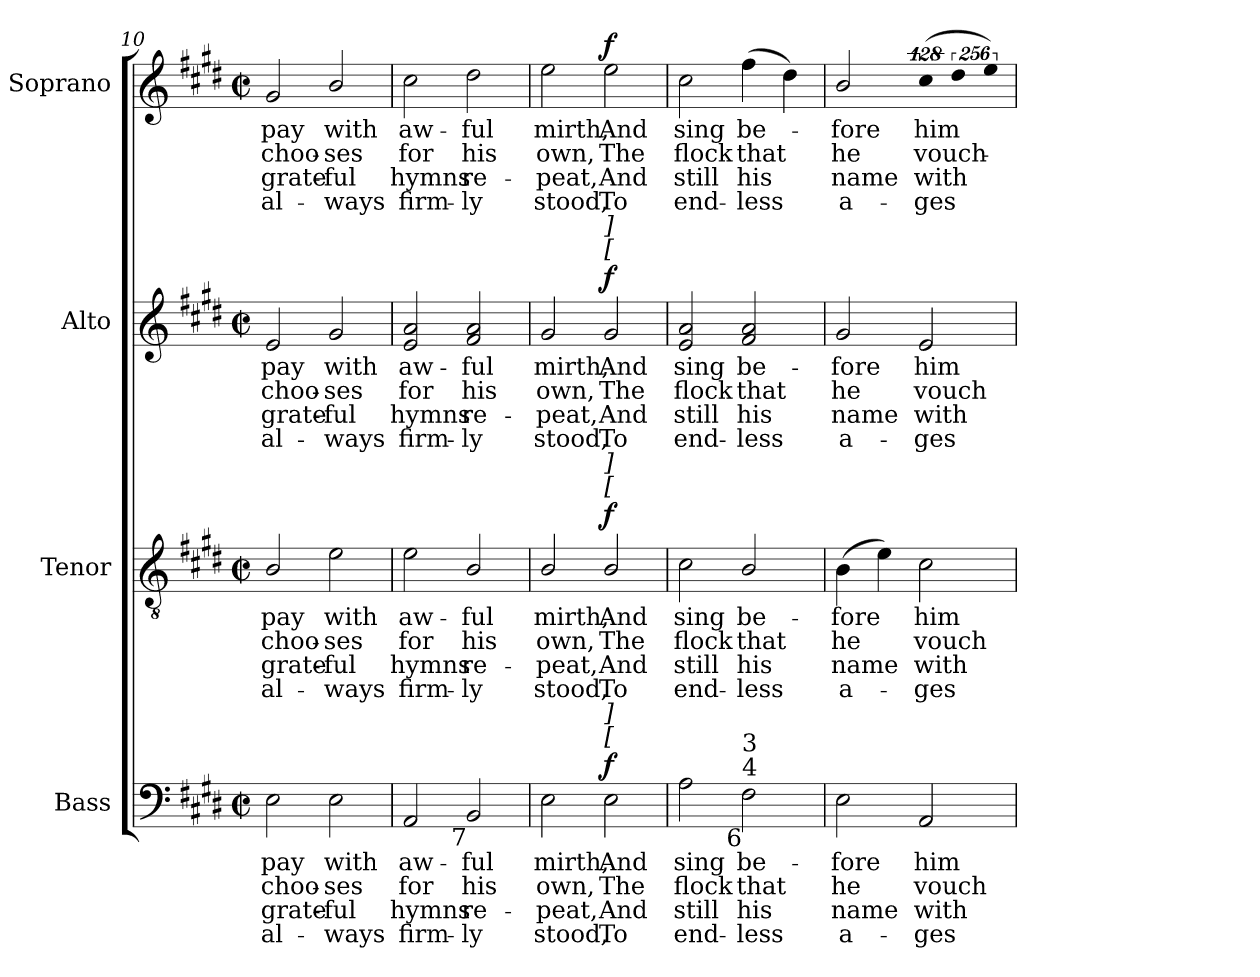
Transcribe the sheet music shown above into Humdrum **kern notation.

**kern	**text	**text	**text	**text	**dynam	**kern	**text	**text	**text	**text	**dynam	**kern	**text	**text	**text	**text	**dynam	**kern	**text	**text	**text	**text	**dynam
*part4	*part4	*part4	*part4	*part4	*part4	*part3	*part3	*part3	*part3	*part3	*part3	*part2	*part2	*part2	*part2	*part2	*part2	*part1	*part1	*part1	*part1	*part1	*part1
*staff4	*staff4	*staff4	*staff4	*staff4	*staff4	*staff3	*staff3	*staff3	*staff3	*staff3	*staff3	*staff2	*staff2	*staff2	*staff2	*staff2	*staff2	*staff1	*staff1	*staff1	*staff1	*staff1	*staff1
*I"Bass	*	*	*	*	*	*I"Tenor	*	*	*	*	*	*I"Alto	*	*	*	*	*	*I"Soprano	*	*	*	*	*
*I'B.	*	*	*	*	*	*I'T.	*	*	*	*	*	*I'A.	*	*	*	*	*	*I'S.	*	*	*	*	*
*clefF4	*	*	*	*	*	*clefGv2	*	*	*	*	*	*clefG2	*	*	*	*	*	*clefG2	*	*	*	*	*
*	*	*	*	*	*	*ITrd7c12	*	*	*	*	*	*	*	*	*	*	*	*	*	*	*	*	*
*k[f#c#g#d#]	*	*	*	*	*	*k[f#c#g#d#]	*	*	*	*	*	*k[f#c#g#d#]	*	*	*	*	*	*k[f#c#g#d#]	*	*	*	*	*
*E:	*	*	*	*	*	*E:	*	*	*	*	*	*E:	*	*	*	*	*	*E:	*	*	*	*	*
*M2/2	*	*	*	*	*	*M2/2	*	*	*	*	*	*M2/2	*	*	*	*	*	*M2/2	*	*	*	*	*
*met(c|)	*	*	*	*	*	*met(c|)	*	*	*	*	*	*met(c|)	*	*	*	*	*	*met(c|)	*	*	*	*	*
=10	=10	=10	=10	=10	=10	=10	=10	=10	=10	=10	=10	=10	=10	=10	=10	=10	=10	=10	=10	=10	=10	=10	=10
!	!LO:LY:b:color=#000000	!LO:LY:b:color=#000000	!LO:LY:b:color=#000000	!LO:LY:b:color=#000000	!	!	!	!	!	!	!	!	!	!	!	!	!	!	!	!	!	!	!
!	!	!	!	!	!	!	!LO:LY:b:color=#000000	!LO:LY:b:color=#000000	!LO:LY:b:color=#000000	!LO:LY:b:color=#000000	!	!	!	!	!	!	!	!	!	!	!	!	!
!	!	!	!	!	!	!	!	!	!	!	!	!	!LO:LY:b:color=#000000	!LO:LY:b:color=#000000	!LO:LY:b:color=#000000	!LO:LY:b:color=#000000	!	!	!	!	!	!	!
!	!	!	!	!	!	!	!	!	!	!	!	!	!	!	!	!	!	!	!LO:LY:b:color=#000000	!LO:LY:b:color=#000000	!LO:LY:b:color=#000000	!LO:LY:b:color=#000000	!
2Ei\	pay	choo-	grate-	-al-	.	2BBi/	pay	choo-	grate-	-al-	.	2ei/	pay	choo-	grate-	-al-	.	2g#i/	pay	choo-	grate-	-al-	.
!	!LO:LY:b:color=#000000	!LO:LY:b:color=#000000	!LO:LY:b:color=#000000	!LO:LY:b:color=#000000	!	!	!	!	!	!	!	!	!	!	!	!	!	!	!	!	!	!	!
!	!	!	!	!	!	!	!LO:LY:b:color=#000000	!LO:LY:b:color=#000000	!LO:LY:b:color=#000000	!LO:LY:b:color=#000000	!	!	!	!	!	!	!	!	!	!	!	!	!
!	!	!	!	!	!	!	!	!	!	!	!	!	!LO:LY:b:color=#000000	!LO:LY:b:color=#000000	!LO:LY:b:color=#000000	!LO:LY:b:color=#000000	!	!	!	!	!	!	!
!	!	!	!	!	!	!	!	!	!	!	!	!	!	!	!	!	!	!	!LO:LY:b:color=#000000	!LO:LY:b:color=#000000	!LO:LY:b:color=#000000	!LO:LY:b:color=#000000	!
2Ei\	with	-ses	-ful	ways	.	2Ei\	with	-ses	-ful	ways	.	2g#i/	with	-ses	-ful	ways	.	2bi/	with	-ses	-ful	ways	.
=11	=11	=11	=11	=11	=11	=11	=11	=11	=11	=11	=11	=11	=11	=11	=11	=11	=11	=11	=11	=11	=11	=11	=11
!	!LO:LY:b:color=#000000	!LO:LY:b:color=#000000	!LO:LY:b:color=#000000	!LO:LY:b:color=#000000	!	!	!	!	!	!	!	!	!	!	!	!	!	!	!	!	!	!	!
!	!	!	!	!	!	!	!LO:LY:b:color=#000000	!LO:LY:b:color=#000000	!LO:LY:b:color=#000000	!LO:LY:b:color=#000000	!	!	!	!	!	!	!	!	!	!	!	!	!
!	!	!	!	!	!	!	!	!	!	!	!	!	!LO:LY:b:color=#000000	!LO:LY:b:color=#000000	!LO:LY:b:color=#000000	!LO:LY:b:color=#000000	!	!	!	!	!	!	!
!	!	!	!	!	!	!	!	!	!	!	!	!	!	!	!	!	!	!	!LO:LY:b:color=#000000	!LO:LY:b:color=#000000	!LO:LY:b:color=#000000	!LO:LY:b:color=#000000	!
2AAi/	aw-	for	hymns	firm-	.	2Ei\	aw-	for	hymns	firm-	.	2ei/ 2ai	aw-	for	hymns	firm-	.	2cc#i\	aw-	for	hymns	firm-	.
!	!LO:LY:b:color=#000000	!LO:LY:b:color=#000000	!LO:LY:b:color=#000000	!LO:LY:b:color=#000000	!	!	!	!	!	!	!	!	!	!	!	!	!	!	!	!	!	!	!
!	!	!	!	!	!	!	!LO:LY:b:color=#000000	!LO:LY:b:color=#000000	!LO:LY:b:color=#000000	!LO:LY:b:color=#000000	!	!	!	!	!	!	!	!	!	!	!	!	!
!	!	!	!	!	!	!	!	!	!	!	!	!	!LO:LY:b:color=#000000	!LO:LY:b:color=#000000	!LO:LY:b:color=#000000	!LO:LY:b:color=#000000	!	!	!	!	!	!	!
!LO:TX:b:rj:t=7	!	!	!	!	!	!	!	!	!	!	!	!	!	!	!	!	!	!	!	!	!	!	!
!	!	!	!	!	!	!	!	!	!	!	!	!	!	!	!	!	!	!	!LO:LY:b:color=#000000	!LO:LY:b:color=#000000	!LO:LY:b:color=#000000	!LO:LY:b:color=#000000	!
2BBi/	-ful	his	-re-	-ly	.	2BBi/	-ful	his	-re-	-ly	.	2f#i/ 2ai	-ful	his	-re-	-ly	.	2dd#i\	-ful	his	-re-	-ly	.
=12	=12	=12	=12	=12	=12	=12	=12	=12	=12	=12	=12	=12	=12	=12	=12	=12	=12	=12	=12	=12	=12	=12	=12
!	!LO:LY:b:color=#000000	!LO:LY:b:color=#000000	!LO:LY:b:color=#000000	!LO:LY:b:color=#000000	!	!	!	!	!	!	!	!	!	!	!	!	!	!	!	!	!	!	!
!	!	!	!	!	!	!	!LO:LY:b:color=#000000	!LO:LY:b:color=#000000	!LO:LY:b:color=#000000	!LO:LY:b:color=#000000	!	!	!	!	!	!	!	!	!	!	!	!	!
!	!	!	!	!	!	!	!	!	!	!	!	!	!LO:LY:b:color=#000000	!LO:LY:b:color=#000000	!LO:LY:b:color=#000000	!LO:LY:b:color=#000000	!	!	!	!	!	!	!
!	!	!	!	!	!	!	!	!	!	!	!	!	!	!	!	!	!	!	!LO:LY:b:color=#000000	!LO:LY:b:color=#000000	!LO:LY:b:color=#000000	!LO:LY:b:color=#000000	!
2Ei\	mirth,	own,	peat,	stood,	.	2BBi/	mirth,	own,	peat,	stood,	.	2g#i/	mirth,	own,	peat,	stood,	.	2eei\	mirth,	own,	peat,	stood,	.
!	!LO:LY:b:color=#000000	!LO:LY:b:color=#000000	!LO:LY:b:color=#000000	!LO:LY:b:color=#000000	!	!	!	!	!	!	!	!	!	!	!	!	!	!	!	!	!	!	!
!	!	!	!	!	!	!	!LO:LY:b:color=#000000	!LO:LY:b:color=#000000	!LO:LY:b:color=#000000	!LO:LY:b:color=#000000	!	!	!	!	!	!	!	!	!	!	!	!	!
!	!	!	!	!	!	!	!	!	!	!	!	!	!LO:LY:b:color=#000000	!LO:LY:b:color=#000000	!LO:LY:b:color=#000000	!LO:LY:b:color=#000000	!	!	!	!	!	!	!
!	!	!	!	!	!	!	!	!	!	!	!	!LO:TX:a:i:t=[	!	!	!	!	!	!	!	!	!	!	!
!	!	!	!	!	!	!	!	!	!	!	!	!LO:TX:a:i:t=]	!	!	!	!	!	!	!	!	!	!	!
!	!	!	!	!	!	!LO:TX:a:i:t=[	!	!	!	!	!	!	!	!	!	!	!	!	!	!	!	!	!
!	!	!	!	!	!	!LO:TX:a:i:t=]	!	!	!	!	!	!	!	!	!	!	!	!	!	!	!	!	!
!LO:TX:a:i:t=[	!	!	!	!	!	!	!	!	!	!	!	!	!	!	!	!	!	!	!	!	!	!	!
!LO:TX:a:i:t=]	!	!	!	!	!	!	!	!	!	!	!	!	!	!	!	!	!	!	!	!	!	!	!
!	!	!	!	!	!	!	!	!	!	!	!	!	!	!	!	!	!	!	!LO:LY:b:color=#000000	!LO:LY:b:color=#000000	!LO:LY:b:color=#000000	!LO:LY:b:color=#000000	!
2Ei\	And	The	And	To	f	2BBi/	And	The	And	To	f	2g#i/	And	The	And	To	f	2eei\	And	The	And	To	f
=13	=13	=13	=13	=13	=13	=13	=13	=13	=13	=13	=13	=13	=13	=13	=13	=13	=13	=13	=13	=13	=13	=13	=13
!	!LO:LY:b:color=#000000	!LO:LY:b:color=#000000	!LO:LY:b:color=#000000	!LO:LY:b:color=#000000	!	!	!	!	!	!	!	!	!	!	!	!	!	!	!	!	!	!	!
!	!	!	!	!	!	!	!LO:LY:b:color=#000000	!LO:LY:b:color=#000000	!LO:LY:b:color=#000000	!LO:LY:b:color=#000000	!	!	!	!	!	!	!	!	!	!	!	!	!
!	!	!	!	!	!	!	!	!	!	!	!	!	!LO:LY:b:color=#000000	!LO:LY:b:color=#000000	!LO:LY:b:color=#000000	!LO:LY:b:color=#000000	!	!	!	!	!	!	!
!	!	!	!	!	!	!	!	!	!	!	!	!	!	!	!	!	!	!	!LO:LY:b:color=#000000	!LO:LY:b:color=#000000	!LO:LY:b:color=#000000	!LO:LY:b:color=#000000	!
2Ai\	sing	flock	still	end-	.	2C#i\	sing	flock	still	end-	.	2ei/ 2ai	sing	flock	still	end-	.	2cc#i\	sing	flock	still	end-	.
!	!LO:LY:b:color=#000000	!LO:LY:b:color=#000000	!LO:LY:b:color=#000000	!LO:LY:b:color=#000000	!	!	!	!	!	!	!	!	!	!	!	!	!	!	!	!	!	!	!
!	!	!	!	!	!	!	!LO:LY:b:color=#000000	!LO:LY:b:color=#000000	!LO:LY:b:color=#000000	!LO:LY:b:color=#000000	!	!	!	!	!	!	!	!	!	!	!	!	!
!	!	!	!	!	!	!	!	!	!	!	!	!	!LO:LY:b:color=#000000	!LO:LY:b:color=#000000	!LO:LY:b:color=#000000	!LO:LY:b:color=#000000	!	!	!	!	!	!	!
!LO:TX:b:rj:t=6	!	!	!	!	!	!	!	!	!	!	!	!	!	!	!	!	!	!	!	!	!	!	!
!LO:TX:t=4	!	!	!	!	!	!	!	!	!	!	!	!	!	!	!	!	!	!	!	!	!	!	!
!LO:TX:t=3	!	!	!	!	!	!	!	!	!	!	!	!	!	!	!	!	!	!	!	!	!	!	!
!	!	!	!	!	!	!	!	!	!	!	!	!	!	!	!	!	!	!	!LO:LY:b:color=#000000	!LO:LY:b:color=#000000	!LO:LY:b:color=#000000	!LO:LY:b:color=#000000	!
2F#i\	be-	that	-his	less	.	2BBi/	be-	that	-his	less	.	2f#i/ 2ai	be-	that	-his	less	.	(4ff#i\	be-	that	-his	less	.
.	.	.	.	.	.	.	.	.	.	.	.	.	.	.	.	.	.	4dd#i\)	.	.	.	.	.
=14	=14	=14	=14	=14	=14	=14	=14	=14	=14	=14	=14	=14	=14	=14	=14	=14	=14	=14	=14	=14	=14	=14	=14
!	!LO:LY:b:color=#000000	!LO:LY:b:color=#000000	!LO:LY:b:color=#000000	!LO:LY:b:color=#000000	!	!	!	!	!	!	!	!	!	!	!	!	!	!	!	!	!	!	!
!	!	!	!	!	!	!	!LO:LY:b:color=#000000	!LO:LY:b:color=#000000	!LO:LY:b:color=#000000	!LO:LY:b:color=#000000	!	!	!	!	!	!	!	!	!	!	!	!	!
!	!	!	!	!	!	!	!	!	!	!	!	!	!LO:LY:b:color=#000000	!LO:LY:b:color=#000000	!LO:LY:b:color=#000000	!LO:LY:b:color=#000000	!	!	!	!	!	!	!
!	!	!	!	!	!	!	!	!	!	!	!	!	!	!	!	!	!	!	!LO:LY:b:color=#000000	!LO:LY:b:color=#000000	!LO:LY:b:color=#000000	!LO:LY:b:color=#000000	!
2Ei\	-fore	he	name	a-	.	(4BBi\	-fore	he	name	a-	.	2g#i/	-fore	he	name	a-	.	2bi/	-fore	he	name	a-	.
.	.	.	.	.	.	4Ei\)	.	.	.	.	.	.	.	.	.	.	.	.	.	.	.	.	.
!	!LO:LY:b:color=#000000	!LO:LY:b:color=#000000	!LO:LY:b:color=#000000	!LO:LY:b:color=#000000	!	!	!	!	!	!	!	!	!	!	!	!	!	!	!	!	!	!	!
!	!	!	!	!	!	!	!LO:LY:b:color=#000000	!LO:LY:b:color=#000000	!LO:LY:b:color=#000000	!LO:LY:b:color=#000000	!	!	!	!	!	!	!	!	!	!	!	!	!
!	!	!	!	!	!	!	!	!	!	!	!	!	!LO:LY:b:color=#000000	!LO:LY:b:color=#000000	!LO:LY:b:color=#000000	!LO:LY:b:color=#000000	!	!LO:N:vis=4	!	!	!	!	!
!	!	!	!	!	!	!	!	!	!	!	!	!	!	!	!	!	!	!	!LO:LY:b:color=#000000	!LO:LY:b:color=#000000	!LO:LY:b:color=#000000	!LO:LY:b:color=#000000	!
2AAi/	him	vouch-	-with	ges	.	2C#i\	him	vouch-	-with	ges	.	2ei/	him	vouch-	-with	ges	.	(512%85cc#i\	him	vouch-	-with	ges	.
!	!	!	!	!	!	!	!	!	!	!	!	!	!	!	!	!	!	!LO:N:vis=4	!	!	!	!	!
.	.	.	.	.	.	.	.	.	.	.	.	.	.	.	.	.	.	1024%171dd#i\	.	.	.	.	.
!	!	!	!	!	!	!	!	!	!	!	!	!	!	!	!	!	!	!LO:N:vis=4	!	!	!	!	!
.	.	.	.	.	.	.	.	.	.	.	.	.	.	.	.	.	.	1024%171eei\)	.	.	.	.	.
=	=	=	=	=	=	=	=	=	=	=	=	=	=	=	=	=	=	=	=	=	=	=	=
*-	*-	*-	*-	*-	*-	*-	*-	*-	*-	*-	*-	*-	*-	*-	*-	*-	*-	*-	*-	*-	*-	*-	*-
